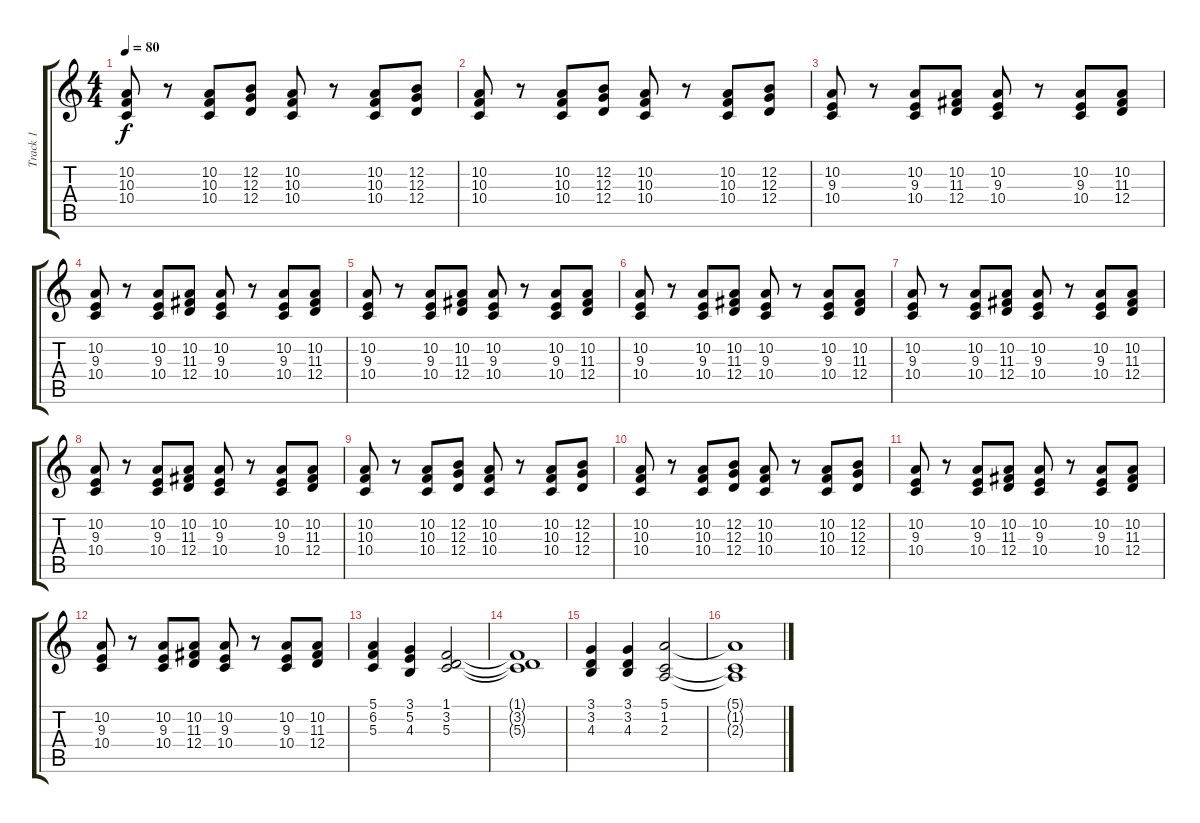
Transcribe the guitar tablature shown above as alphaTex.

\track ("Track 1" "Track 1") {instrument stringensemble1}
\staff {score tabs}
\tuning (E4 B3 G3 D3 A2 E2) {hide}
\ts (4 4)
\tempo 80
\clef g2
\ks c
(10.2 10.3 10.4).8{dy f} r.8 (10.2 10.3 10.4).8 (12.2 12.3 12.4).8 (10.2 10.3 10.4).8 r.8 (10.2 10.3 10.4).8 (12.2 12.3 12.4).8 |
(10.2 10.3 10.4).8 r.8 (10.2 10.3 10.4).8 (12.2 12.3 12.4).8 (10.2 10.3 10.4).8 r.8 (10.2 10.3 10.4).8 (12.2 12.3 12.4).8 |
(10.2 9.3 10.4).8 r.8 (10.2 9.3 10.4).8 (10.2 11.3 12.4).8 (10.2 9.3 10.4).8 r.8 (10.2 9.3 10.4).8 (10.2 11.3 12.4).8 |
(10.2 9.3 10.4).8 r.8 (10.2 9.3 10.4).8 (10.2 11.3 12.4).8 (10.2 9.3 10.4).8 r.8 (10.2 9.3 10.4).8 (10.2 11.3 12.4).8 |
(10.2 9.3 10.4).8 r.8 (10.2 9.3 10.4).8 (10.2 11.3 12.4).8 (10.2 9.3 10.4).8 r.8 (10.2 9.3 10.4).8 (10.2 11.3 12.4).8 |
(10.2 9.3 10.4).8 r.8 (10.2 9.3 10.4).8 (10.2 11.3 12.4).8 (10.2 9.3 10.4).8 r.8 (10.2 9.3 10.4).8 (10.2 11.3 12.4).8 |
(10.2 9.3 10.4).8 r.8 (10.2 9.3 10.4).8 (10.2 11.3 12.4).8 (10.2 9.3 10.4).8 r.8 (10.2 9.3 10.4).8 (10.2 11.3 12.4).8 |
(10.2 9.3 10.4).8 r.8 (10.2 9.3 10.4).8 (10.2 11.3 12.4).8 (10.2 9.3 10.4).8 r.8 (10.2 9.3 10.4).8 (10.2 11.3 12.4).8 |
(10.2 10.3 10.4).8 r.8 (10.2 10.3 10.4).8 (12.2 12.3 12.4).8 (10.2 10.3 10.4).8 r.8 (10.2 10.3 10.4).8 (12.2 12.3 12.4).8 |
(10.2 10.3 10.4).8 r.8 (10.2 10.3 10.4).8 (12.2 12.3 12.4).8 (10.2 10.3 10.4).8 r.8 (10.2 10.3 10.4).8 (12.2 12.3 12.4).8 |
(10.2 9.3 10.4).8 r.8 (10.2 9.3 10.4).8 (10.2 11.3 12.4).8 (10.2 9.3 10.4).8 r.8 (10.2 9.3 10.4).8 (10.2 11.3 12.4).8 |
(10.2 9.3 10.4).8 r.8 (10.2 9.3 10.4).8 (10.2 11.3 12.4).8 (10.2 9.3 10.4).8 r.8 (10.2 9.3 10.4).8 (10.2 11.3 12.4).8 |
(5.1 6.2 5.3).4 (3.1 5.2 4.3).4 (1.1 3.2 5.3).2 |
(1.1{t} 3.2{t} 5.3{t}).1 |
(3.1 3.2 4.3).4 (3.1 3.2 4.3).4 (5.1 1.2 2.3).2 |
(5.1{t} 1.2{t} 2.3{t}).1
